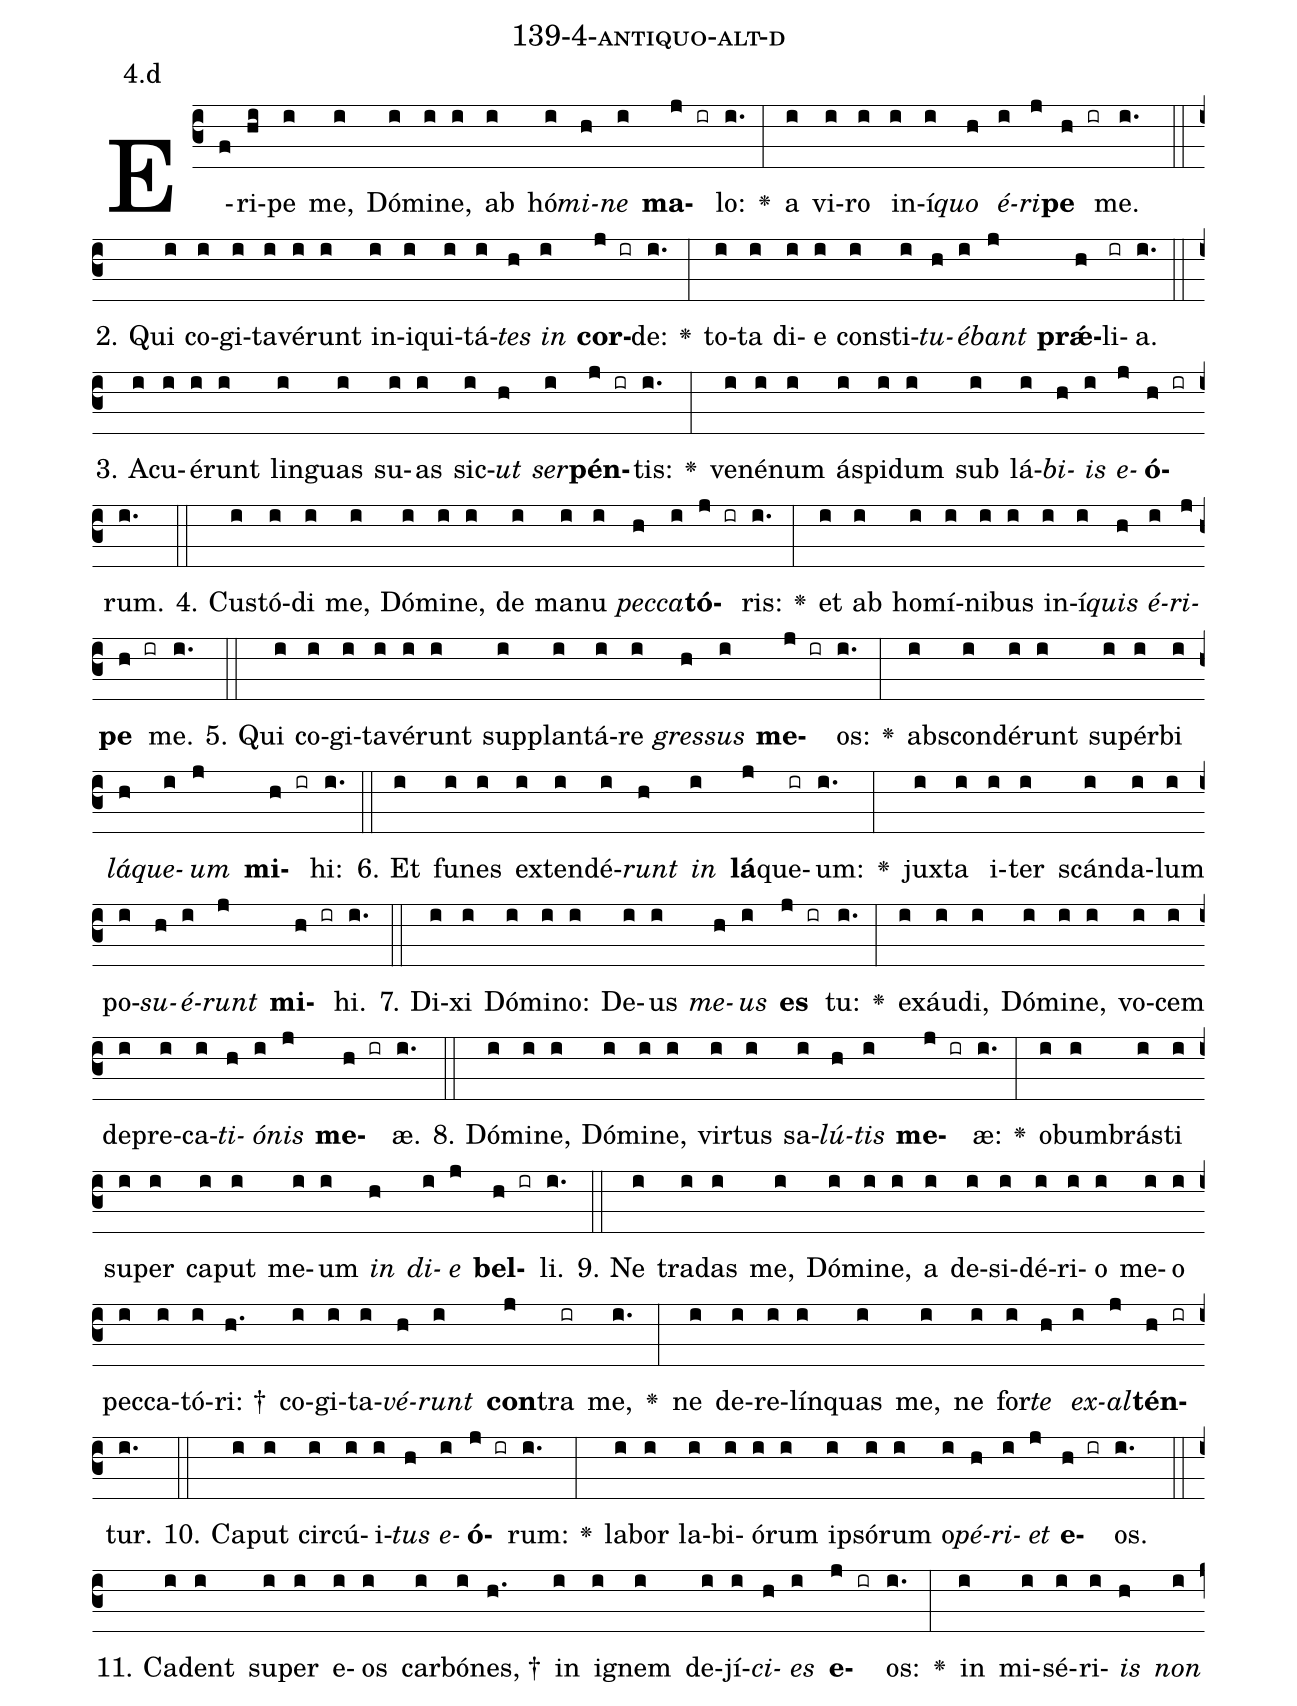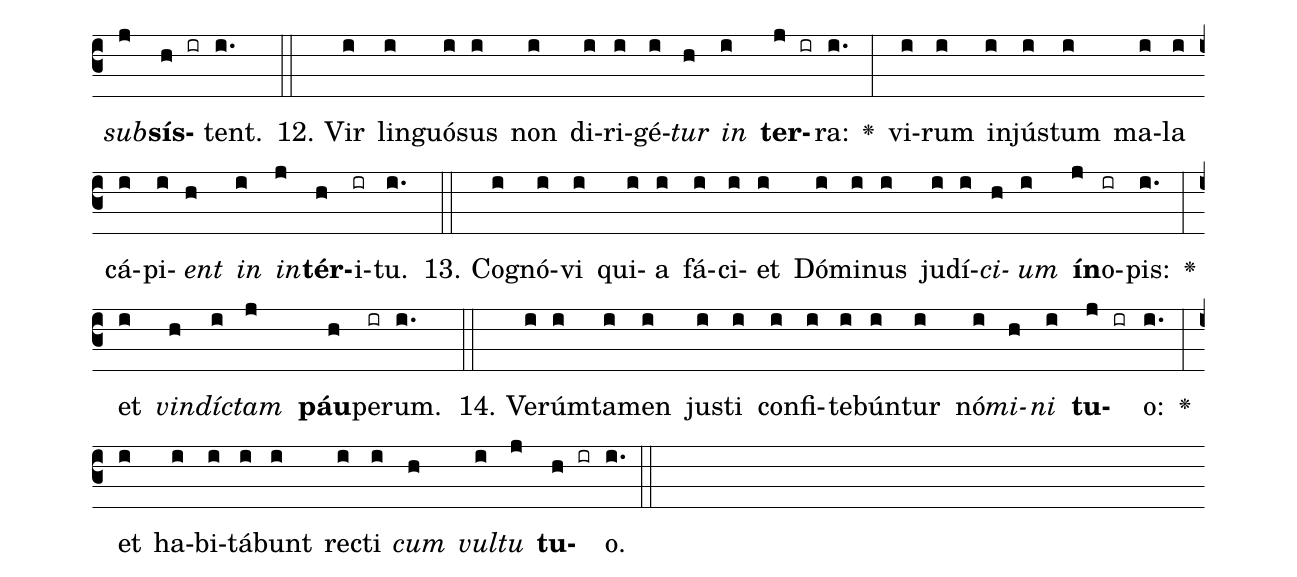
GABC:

name: 139-4-antiquo-alt-d;
annotation: 4.d;
%%
(c3)E(f)ri(hi)pe(i) me,(i) Dó(i)mi(i)ne,(i) ab(i) hó(i)<i>mi</i>(h)<i>ne</i>(i) <b>ma</b>(j ir)lo:(i.) <v>\greheightstar</v>(:) a(i) vi(i)ro(i) in(i)í(i)<i>quo</i>(h) <i>é</i>(i)<i>ri</i>(j)<b>pe</b>(h ir) me.(i.) (::)
2. Qui(i) co(i)gi(i)ta(i)vé(i)runt(i) in(i)i(i)qui(i)tá(i)<i>tes</i>(h) <i>in</i>(i) <b>cor</b>(j ir)de:(i.) <v>\greheightstar</v>(:) to(i)ta(i) di(i)e(i) con(i)sti(i)<i>tu</i>(h)<i>é</i>(i)<i>bant</i>(j) <b>prǽ</b>(h)li(ir)a.(i.) (::)
3. A(i)cu(i)é(i)runt(i) lin(i)guas(i) su(i)as(i) sic(i)<i>ut</i>(h) <i>ser</i>(i)<b>pén</b>(j ir)tis:(i.) <v>\greheightstar</v>(:) ve(i)né(i)num(i) ás(i)pi(i)dum(i) sub(i) lá(i)<i>bi</i>(h)<i>is</i>(i) <i>e</i>(j)<b>ó</b>(h ir)rum.(i.) (::)
4. Cus(i)tó(i)di(i) me,(i) Dó(i)mi(i)ne,(i) de(i) ma(i)nu(i) <i>pec</i>(h)<i>ca</i>(i)<b>tó</b>(j ir)ris:(i.) <v>\greheightstar</v>(:) et(i) ab(i) ho(i)mí(i)ni(i)bus(i) in(i)í(i)<i>quis</i>(h) <i>é</i>(i)<i>ri</i>(j)<b>pe</b>(h ir) me.(i.) (::)
5. Qui(i) co(i)gi(i)ta(i)vé(i)runt(i) sup(i)plan(i)tá(i)re(i) <i>gres</i>(h)<i>sus</i>(i) <b>me</b>(j ir)os:(i.) <v>\greheightstar</v>(:) abs(i)con(i)dé(i)runt(i) su(i)pér(i)bi(i) <i>lá</i>(h)<i>que</i>(i)<i>um</i>(j) <b>mi</b>(h ir)hi:(i.) (::)
6. Et(i) fu(i)nes(i) ex(i)ten(i)dé(i)<i>runt</i>(h) <i>in</i>(i) <b>lá</b>(j)que(ir)um:(i.) <v>\greheightstar</v>(:) jux(i)ta(i) i(i)ter(i) scán(i)da(i)lum(i) po(i)<i>su</i>(h)<i>é</i>(i)<i>runt</i>(j) <b>mi</b>(h ir)hi.(i.) (::)
7. Di(i)xi(i) Dó(i)mi(i)no:(i) De(i)us(i) <i>me</i>(h)<i>us</i>(i) <b>es</b>(j ir) tu:(i.) <v>\greheightstar</v>(:) ex(i)áu(i)di,(i) Dó(i)mi(i)ne,(i) vo(i)cem(i) de(i)pre(i)ca(i)<i>ti</i>(h)<i>ó</i>(i)<i>nis</i>(j) <b>me</b>(h ir)æ.(i.) (::)
8. Dó(i)mi(i)ne,(i) Dó(i)mi(i)ne,(i) vir(i)tus(i) sa(i)<i>lú</i>(h)<i>tis</i>(i) <b>me</b>(j ir)æ:(i.) <v>\greheightstar</v>(:) ob(i)um(i)brás(i)ti(i) su(i)per(i) ca(i)put(i) me(i)um(i) <i>in</i>(h) <i>di</i>(i)<i>e</i>(j) <b>bel</b>(h ir)li.(i.) (::)
9. Ne(i) tra(i)das(i) me,(i) Dó(i)mi(i)ne,(i) a(i) de(i)si(i)dé(i)ri(i)o(i) me(i)o(i) pec(i)ca(i)tó(i)ri: †(h.) co(i)gi(i)ta(i)<i>vé</i>(h)<i>runt</i>(i) <b>con</b>(j)tra(ir) me,(i.) <v>\greheightstar</v>(:) ne(i) de(i)re(i)lín(i)quas(i) me,(i) ne(i) for(i)<i>te</i>(h) <i>ex</i>(i)<i>al</i>(j)<b>tén</b>(h ir)tur.(i.) (::)
10. Ca(i)put(i) cir(i)cú(i)i(i)<i>tus</i>(h) <i>e</i>(i)<b>ó</b>(j ir)rum:(i.) <v>\greheightstar</v>(:) la(i)bor(i) la(i)bi(i)ó(i)rum(i) ip(i)só(i)rum(i) o(i)<i>pé</i>(h)<i>ri</i>(i)<i>et</i>(j) <b>e</b>(h ir)os.(i.) (::)
11. Ca(i)dent(i) su(i)per(i) e(i)os(i) car(i)bó(i)nes, †(h.) in(i) i(i)gnem(i) de(i)jí(i)<i>ci</i>(h)<i>es</i>(i) <b>e</b>(j ir)os:(i.) <v>\greheightstar</v>(:) in(i) mi(i)sé(i)ri(i)<i>is</i>(h) <i>non</i>(i) <i>sub</i>(j)<b>sís</b>(h ir)tent.(i.) (::)
12. Vir(i) lin(i)guó(i)sus(i) non(i) di(i)ri(i)gé(i)<i>tur</i>(h) <i>in</i>(i) <b>ter</b>(j ir)ra:(i.) <v>\greheightstar</v>(:) vi(i)rum(i) in(i)jús(i)tum(i) ma(i)la(i) cá(i)pi(i)<i>ent</i>(h) <i>in</i>(i) <i>in</i>(j)<b>tér</b>(h)i(ir)tu.(i.) (::)
13. Co(i)gnó(i)vi(i) qui(i)a(i) fá(i)ci(i)et(i) Dó(i)mi(i)nus(i) ju(i)dí(i)<i>ci</i>(h)<i>um</i>(i) <b>ín</b>(j)o(ir)pis:(i.) <v>\greheightstar</v>(:) et(i) <i>vin</i>(h)<i>díc</i>(i)<i>tam</i>(j) <b>páu</b>(h)pe(ir)rum.(i.) (::)
14. Ve(i)rúm(i)ta(i)men(i) jus(i)ti(i) con(i)fi(i)te(i)bún(i)tur(i) nó(i)<i>mi</i>(h)<i>ni</i>(i) <b>tu</b>(j ir)o:(i.) <v>\greheightstar</v>(:) et(i) ha(i)bi(i)tá(i)bunt(i) rec(i)ti(i) <i>cum</i>(h) <i>vul</i>(i)<i>tu</i>(j) <b>tu</b>(h ir)o.(i.) (::)
